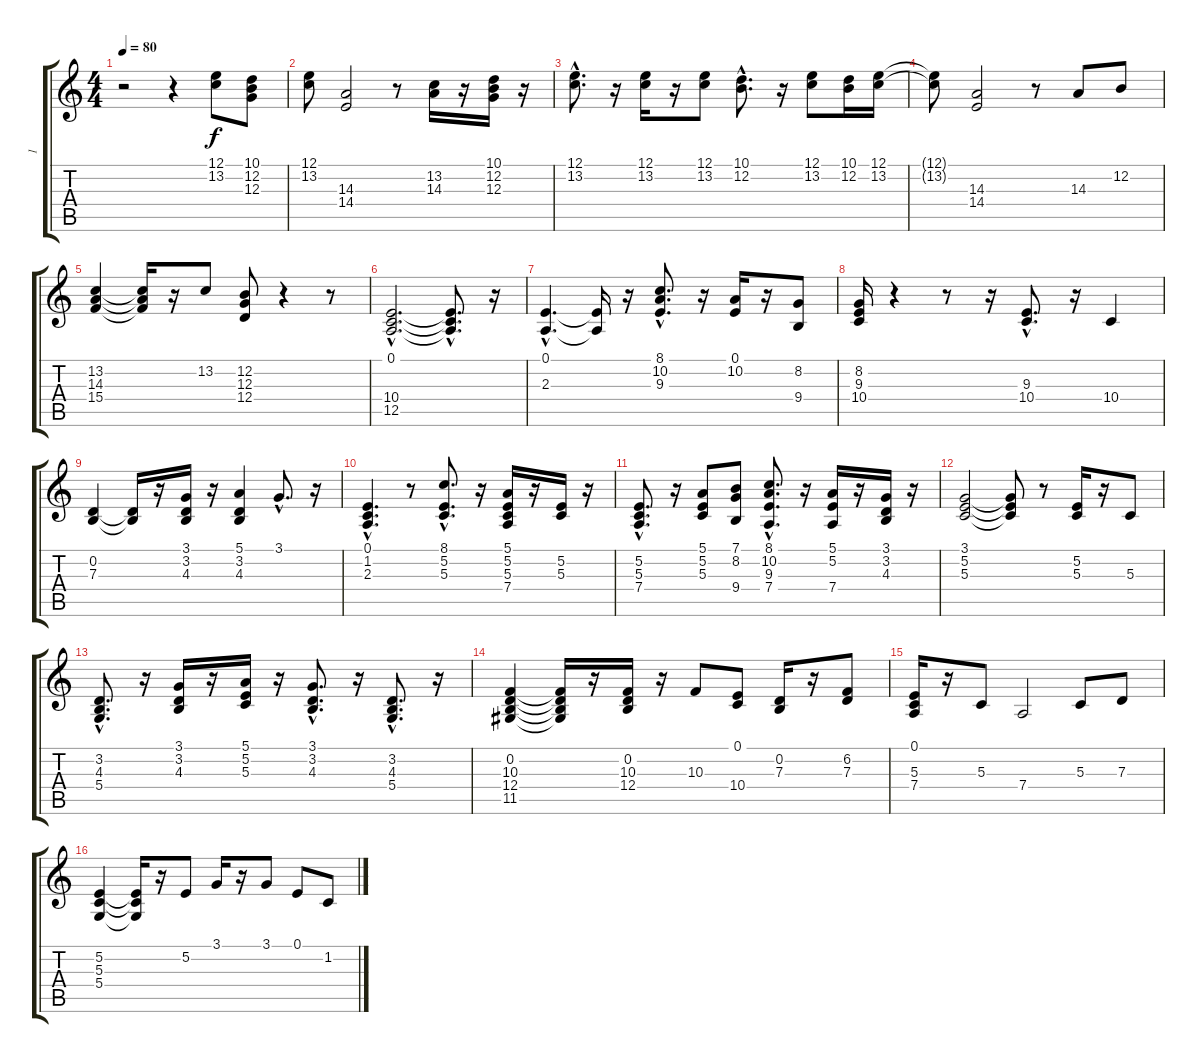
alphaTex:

\track ("1" "1") {instrument stringensemble1}
\staff {score tabs}
\tuning (E4 B3 G3 D3 A2 E2) {hide}
\ts (4 4)
\tempo 80
\clef g2
\ks c
r.2{dy f instrument stringensemble1} r.4 (12.1 13.2).8 (10.1 12.2 12.3).8 |
(12.1 13.2).8 (14.3 14.4).2 r.8 (13.2 14.3).16 r.16 (10.1 12.2 12.3).16 r.16 |
(12.1{hac} 13.2{hac}).8{d} r.16 (12.1 13.2).16 r.16 (12.1 13.2).8 (10.1{hac} 12.2{hac}).8{d} r.16 (12.1 13.2).8 (10.1 12.2).16 (12.1 13.2).16 |
(12.1{t} 13.2{t}).8 (14.3 14.4).2 r.8 14.3.8 12.2.8 |
(13.2 14.3 15.4).4 (13.2{t} 14.3{t} 15.4{t}).16 r.16 13.2.8 (12.2 12.3 12.4).8 r.4 r.8 |
(0.1{hac} 10.4{hac} 12.5{hac}).2{d} (0.1{hac t} 10.4{hac t} 12.5{hac t}).8{d} r.16 |
(0.1{hac} 2.3{hac}).4{d} (0.1{t} 2.3{t}).16 r.16 (8.1{hac} 10.2{hac} 9.3{hac}).8{d} r.16 (0.1 10.2).16 r.16 (8.2 9.4).8 |
(8.2 9.3 10.4).16 r.4 r.8 r.16 (9.3{hac} 10.4{hac}).8{d} r.16 10.4.4 |
(0.2 7.3).4 (0.2{t} 7.3{t}).16 r.16 (3.1 3.2 4.3).16 r.16 (5.1 3.2 4.3).4 3.1{hac}.8{d} r.16 |
(0.1{hac} 1.2{hac} 2.3{hac}).4{d} r.8 (8.1{hac} 5.2{hac} 5.3{hac}).8{d} r.16 (5.1 5.2 5.3 7.4).16 r.16 (5.2 5.3).16 r.16 |
(5.2{hac} 5.3{hac} 7.4{hac}).8{d} r.16 (5.1 5.2 5.3).8 (7.1 8.2 9.4).8 (8.1{hac} 10.2{hac} 9.3{hac} 7.4{hac}).8{d} r.16 (5.1 5.2 7.4).16 r.16 (3.1 3.2 4.3).16 r.16 |
(3.1 5.2 5.3).2 (3.1{t} 5.2{t} 5.3{t}).8 r.8 (5.2 5.3).16 r.16 5.3.8 |
(3.2{hac} 4.3{hac} 5.4{hac}).8{d} r.16 (3.1 3.2 4.3).16 r.16 (5.1 5.2 5.3).16 r.16 (3.1{hac} 3.2{hac} 4.3{hac}).8{d} r.16 (3.2{hac} 4.3{hac} 5.4{hac}).8{d} r.16 |
(0.2 10.3 12.4 11.5).4 (0.2{t} 10.3{t} 12.4{t} 11.5{t}).16 r.16 (0.2 10.3 12.4).16 r.16 10.3.8 (0.1 10.4).8 (0.2 7.3).16 r.16 (6.2 7.3).8 |
(0.1 5.3 7.4).16 r.16 5.3.8 7.4.2 5.3.8 7.3.8 |
(5.2 5.3 5.4).4 (5.2{t} 5.3{t} 5.4{t}).16 r.16 5.2.8 3.1.16 r.16 3.1.8 0.1.8 1.2.8
